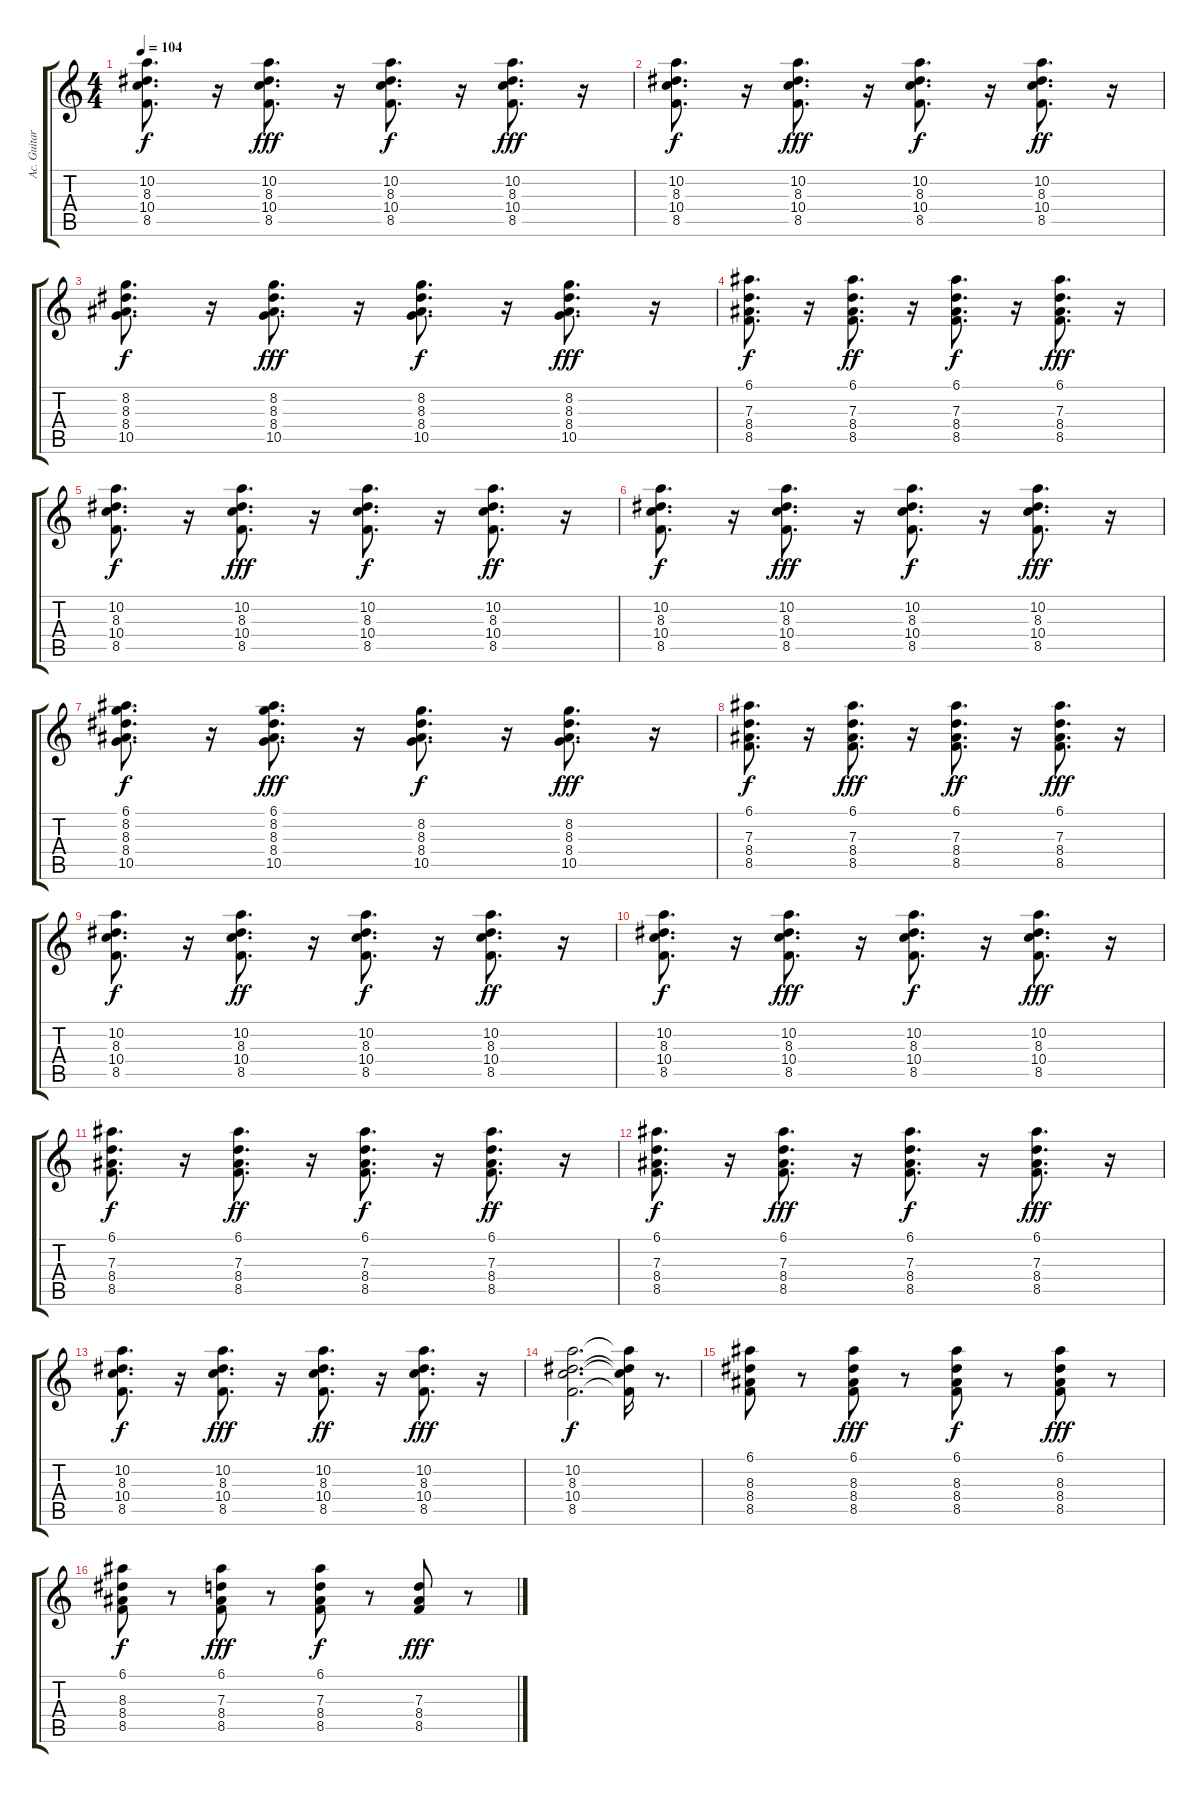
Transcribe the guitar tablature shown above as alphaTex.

\track ("Ac. Guitar" "Ac. Guitar") {instrument acousticguitarsteel}
\staff {score tabs}
\tuning (E4 B3 G3 D3 A2 E2) {hide}
\ts (4 4)
\tempo 104
\clef g2
\ks c
(10.2 8.3 10.4 8.5).8{d dy f} r.16 (10.2 8.3 10.4 8.5).8{d dy fff} r.16 (10.2 8.3 10.4 8.5).8{d dy f} r.16 (10.2 8.3 10.4 8.5).8{d dy fff} r.16 |
(10.2 8.3 10.4 8.5).8{d dy f} r.16 (10.2 8.3 10.4 8.5).8{d dy fff} r.16 (10.2 8.3 10.4 8.5).8{d dy f} r.16 (10.2 8.3 10.4 8.5).8{d dy ff} r.16 |
(8.2 8.3 8.4 10.5).8{d dy f} r.16 (8.2 8.3 8.4 10.5).8{d dy fff} r.16 (8.2 8.3 8.4 10.5).8{d dy f} r.16 (8.2 8.3 8.4 10.5).8{d dy fff} r.16 |
(6.1 7.3 8.4 8.5).8{d dy f} r.16 (6.1 7.3 8.4 8.5).8{d dy ff} r.16 (6.1 7.3 8.4 8.5).8{d dy f} r.16 (6.1 7.3 8.4 8.5).8{d dy fff} r.16 |
(10.2 8.3 10.4 8.5).8{d dy f} r.16 (10.2 8.3 10.4 8.5).8{d dy fff} r.16 (10.2 8.3 10.4 8.5).8{d dy f} r.16 (10.2 8.3 10.4 8.5).8{d dy ff} r.16 |
(10.2 8.3 10.4 8.5).8{d dy f} r.16 (10.2 8.3 10.4 8.5).8{d dy fff} r.16 (10.2 8.3 10.4 8.5).8{d dy f} r.16 (10.2 8.3 10.4 8.5).8{d dy fff} r.16 |
(6.1 8.2 8.3 8.4 10.5).8{d dy f} r.16 (6.1 8.2 8.3 8.4 10.5).8{d dy fff} r.16 (8.2 8.3 8.4 10.5).8{d dy f} r.16 (8.2 8.3 8.4 10.5).8{d dy fff} r.16 |
(6.1 7.3 8.4 8.5).8{d dy f} r.16 (6.1 7.3 8.4 8.5).8{d dy fff} r.16 (6.1 7.3 8.4 8.5).8{d dy ff} r.16 (6.1 7.3 8.4 8.5).8{d dy fff} r.16 |
(10.2 8.3 10.4 8.5).8{d dy f} r.16 (10.2 8.3 10.4 8.5).8{d dy ff} r.16 (10.2 8.3 10.4 8.5).8{d dy f} r.16 (10.2 8.3 10.4 8.5).8{d dy ff} r.16 |
(10.2 8.3 10.4 8.5).8{d dy f} r.16 (10.2 8.3 10.4 8.5).8{d dy fff} r.16 (10.2 8.3 10.4 8.5).8{d dy f} r.16 (10.2 8.3 10.4 8.5).8{d dy fff} r.16 |
(6.1 7.3 8.4 8.5).8{d dy f} r.16 (6.1 7.3 8.4 8.5).8{d dy ff} r.16 (6.1 7.3 8.4 8.5).8{d dy f} r.16 (6.1 7.3 8.4 8.5).8{d dy ff} r.16 |
(6.1 7.3 8.4 8.5).8{d dy f} r.16 (6.1 7.3 8.4 8.5).8{d dy fff} r.16 (6.1 7.3 8.4 8.5).8{d dy f} r.16 (6.1 7.3 8.4 8.5).8{d dy fff} r.16 |
(10.2 8.3 10.4 8.5).8{d dy f} r.16 (10.2 8.3 10.4 8.5).8{d dy fff} r.16 (10.2 8.3 10.4 8.5).8{d dy ff} r.16 (10.2 8.3 10.4 8.5).8{d dy fff} r.16 |
(10.2 8.3 10.4 8.5).2{d dy f} (10.2{t} 8.3{t} 10.4{t} 8.5{t}).16 r.8{d} |
(6.1 8.3 8.4 8.5).8 r.8 (6.1 8.3 8.4 8.5).8{dy fff} r.8 (6.1 8.3 8.4 8.5).8{dy f} r.8 (6.1 8.3 8.4 8.5).8{dy fff} r.8 |
(6.1 8.3 8.4 8.5).8{dy f} r.8 (6.1 7.3 8.4 8.5).8{dy fff} r.8 (6.1 7.3 8.4 8.5).8{dy f} r.8 (7.3 8.4 8.5).8{dy fff} r.8
